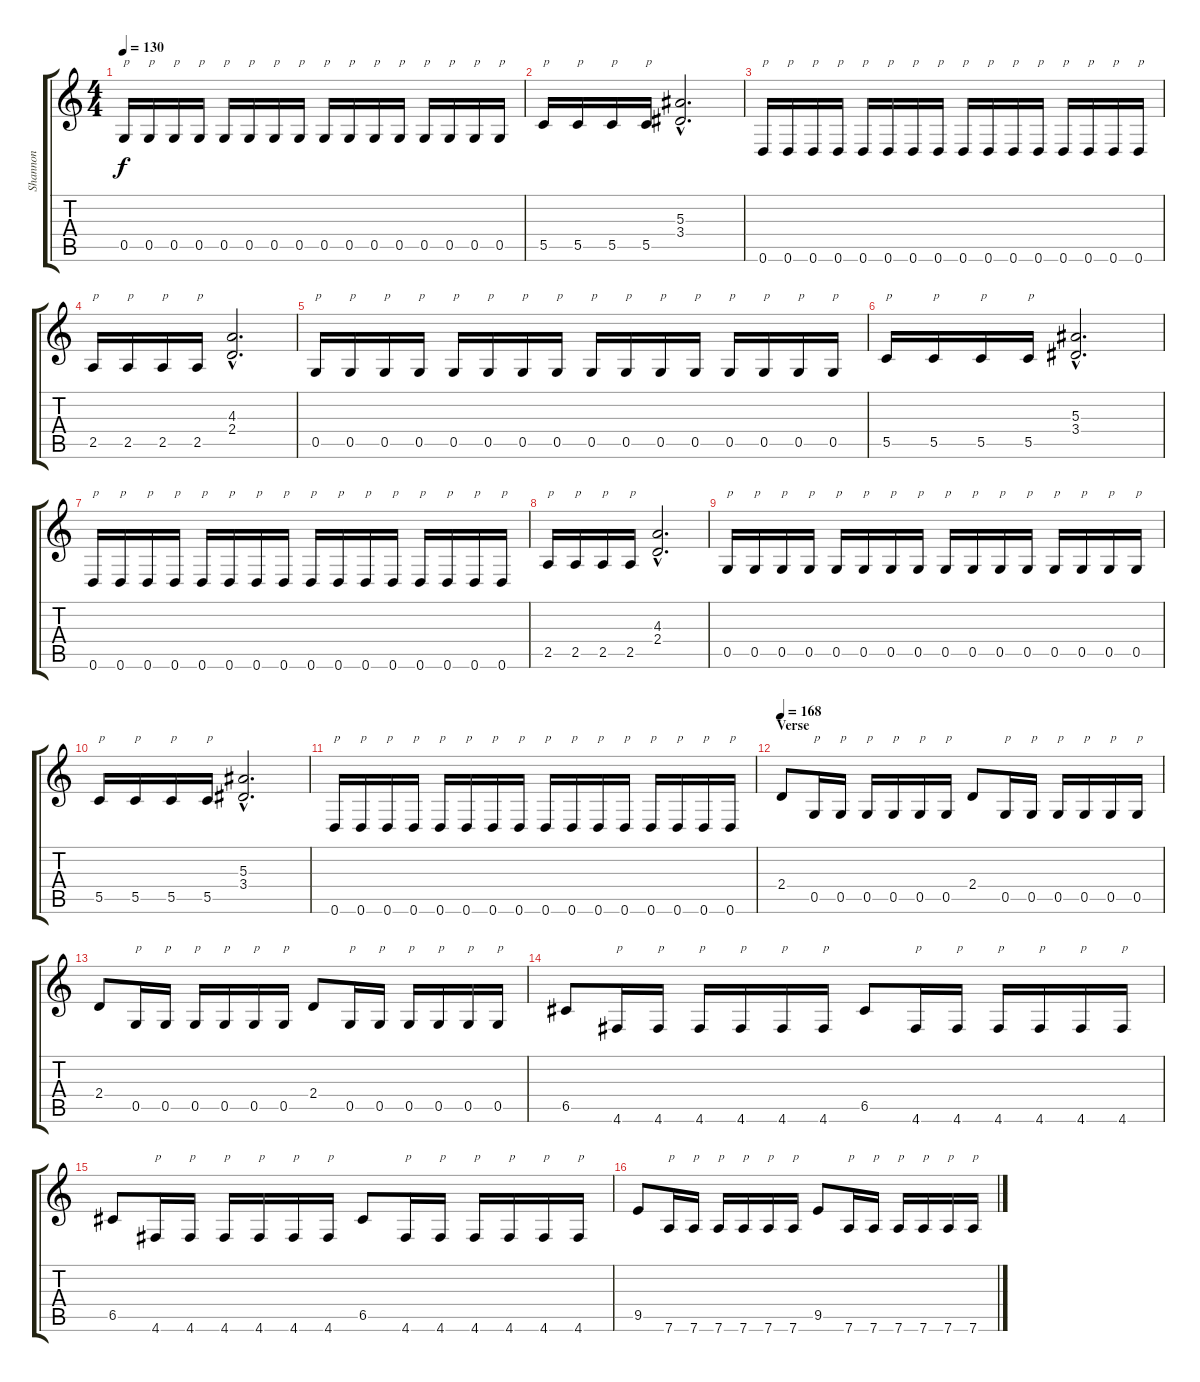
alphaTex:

\track ("Shannon" "Shannon") {instrument distortionguitar}
\staff {score tabs}
\tuning (D4 A3 F3 C3 G2 D2) {hide}
\ts (4 4)
\tempo 130
\clef g2
\ks c
0.5.16{txt "p" dy f} 0.5.16{txt "p"} 0.5.16{txt "p"} 0.5.16{txt "p"} 0.5.16{txt "p"} 0.5.16{txt "p"} 0.5.16{txt "p"} 0.5.16{txt "p"} 0.5.16{txt "p"} 0.5.16{txt "p"} 0.5.16{txt "p"} 0.5.16{txt "p"} 0.5.16{txt "p"} 0.5.16{txt "p"} 0.5.16{txt "p"} 0.5.16{txt "p"} |
5.5.16{txt "p"} 5.5.16{txt "p"} 5.5.16{txt "p"} 5.5.16{txt "p"} (5.3{hac} 3.4{hac}).2{d} |
0.6.16{txt "p"} 0.6.16{txt "p"} 0.6.16{txt "p"} 0.6.16{txt "p"} 0.6.16{txt "p"} 0.6.16{txt "p"} 0.6.16{txt "p"} 0.6.16{txt "p"} 0.6.16{txt "p"} 0.6.16{txt "p"} 0.6.16{txt "p"} 0.6.16{txt "p"} 0.6.16{txt "p"} 0.6.16{txt "p"} 0.6.16{txt "p"} 0.6.16{txt "p"} |
2.5.16{txt "p"} 2.5.16{txt "p"} 2.5.16{txt "p"} 2.5.16{txt "p"} (4.3{hac} 2.4{hac}).2{d} |
0.5.16{txt "p"} 0.5.16{txt "p"} 0.5.16{txt "p"} 0.5.16{txt "p"} 0.5.16{txt "p"} 0.5.16{txt "p"} 0.5.16{txt "p"} 0.5.16{txt "p"} 0.5.16{txt "p"} 0.5.16{txt "p"} 0.5.16{txt "p"} 0.5.16{txt "p"} 0.5.16{txt "p"} 0.5.16{txt "p"} 0.5.16{txt "p"} 0.5.16{txt "p"} |
5.5.16{txt "p"} 5.5.16{txt "p"} 5.5.16{txt "p"} 5.5.16{txt "p"} (5.3{hac} 3.4{hac}).2{d} |
0.6.16{txt "p"} 0.6.16{txt "p"} 0.6.16{txt "p"} 0.6.16{txt "p"} 0.6.16{txt "p"} 0.6.16{txt "p"} 0.6.16{txt "p"} 0.6.16{txt "p"} 0.6.16{txt "p"} 0.6.16{txt "p"} 0.6.16{txt "p"} 0.6.16{txt "p"} 0.6.16{txt "p"} 0.6.16{txt "p"} 0.6.16{txt "p"} 0.6.16{txt "p"} |
2.5.16{txt "p"} 2.5.16{txt "p"} 2.5.16{txt "p"} 2.5.16{txt "p"} (4.3{hac} 2.4{hac}).2{d} |
0.5.16{txt "p"} 0.5.16{txt "p"} 0.5.16{txt "p"} 0.5.16{txt "p"} 0.5.16{txt "p"} 0.5.16{txt "p"} 0.5.16{txt "p"} 0.5.16{txt "p"} 0.5.16{txt "p"} 0.5.16{txt "p"} 0.5.16{txt "p"} 0.5.16{txt "p"} 0.5.16{txt "p"} 0.5.16{txt "p"} 0.5.16{txt "p"} 0.5.16{txt "p"} |
5.5.16{txt "p"} 5.5.16{txt "p"} 5.5.16{txt "p"} 5.5.16{txt "p"} (5.3{hac} 3.4{hac}).2{d} |
0.6.16{txt "p"} 0.6.16{txt "p"} 0.6.16{txt "p"} 0.6.16{txt "p"} 0.6.16{txt "p"} 0.6.16{txt "p"} 0.6.16{txt "p"} 0.6.16{txt "p"} 0.6.16{txt "p"} 0.6.16{txt "p"} 0.6.16{txt "p"} 0.6.16{txt "p"} 0.6.16{txt "p"} 0.6.16{txt "p"} 0.6.16{txt "p"} 0.6.16{txt "p"} |
\section ("" "Verse")
\tempo 168
2.4.8 0.5.16{txt "p"} 0.5.16{txt "p"} 0.5.16{txt "p"} 0.5.16{txt "p"} 0.5.16{txt "p"} 0.5.16{txt "p"} 2.4.8 0.5.16{txt "p"} 0.5.16{txt "p"} 0.5.16{txt "p"} 0.5.16{txt "p"} 0.5.16{txt "p"} 0.5.16{txt "p"} |
2.4.8 0.5.16{txt "p"} 0.5.16{txt "p"} 0.5.16{txt "p"} 0.5.16{txt "p"} 0.5.16{txt "p"} 0.5.16{txt "p"} 2.4.8 0.5.16{txt "p"} 0.5.16{txt "p"} 0.5.16{txt "p"} 0.5.16{txt "p"} 0.5.16{txt "p"} 0.5.16{txt "p"} |
6.5.8 4.6.16{txt "p"} 4.6.16{txt "p"} 4.6.16{txt "p"} 4.6.16{txt "p"} 4.6.16{txt "p"} 4.6.16{txt "p"} 6.5.8 4.6.16{txt "p"} 4.6.16{txt "p"} 4.6.16{txt "p"} 4.6.16{txt "p"} 4.6.16{txt "p"} 4.6.16{txt "p"} |
6.5.8 4.6.16{txt "p"} 4.6.16{txt "p"} 4.6.16{txt "p"} 4.6.16{txt "p"} 4.6.16{txt "p"} 4.6.16{txt "p"} 6.5.8 4.6.16{txt "p"} 4.6.16{txt "p"} 4.6.16{txt "p"} 4.6.16{txt "p"} 4.6.16{txt "p"} 4.6.16{txt "p"} |
9.5.8 7.6.16{txt "p"} 7.6.16{txt "p"} 7.6.16{txt "p"} 7.6.16{txt "p"} 7.6.16{txt "p"} 7.6.16{txt "p"} 9.5.8 7.6.16{txt "p"} 7.6.16{txt "p"} 7.6.16{txt "p"} 7.6.16{txt "p"} 7.6.16{txt "p"} 7.6.16{txt "p"}
